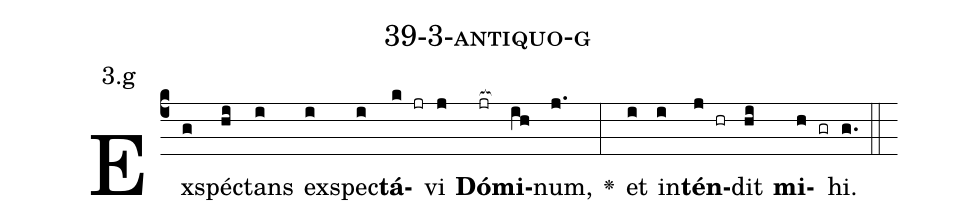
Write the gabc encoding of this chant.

name: 39-3-antiquo-g;
annotation: 3.g;
%%
(c4)Ex(g)spéc(hi)tans(i) ex(i)spec(i)<b>tá</b>(k jr)vi(j) <b>Dó</b>(jr[ocb:1{])<b>mi</b>(ih[ocb:0}])num,(j.) <v>\greheightstar</v>(:) et(i) in(i)<b>tén</b>(j hr)dit(hi) <b>mi</b>(h gr)hi.(g.) (::)


%E(i) u(i) o(j) u(hi) a(h) e.(g.) (::)
